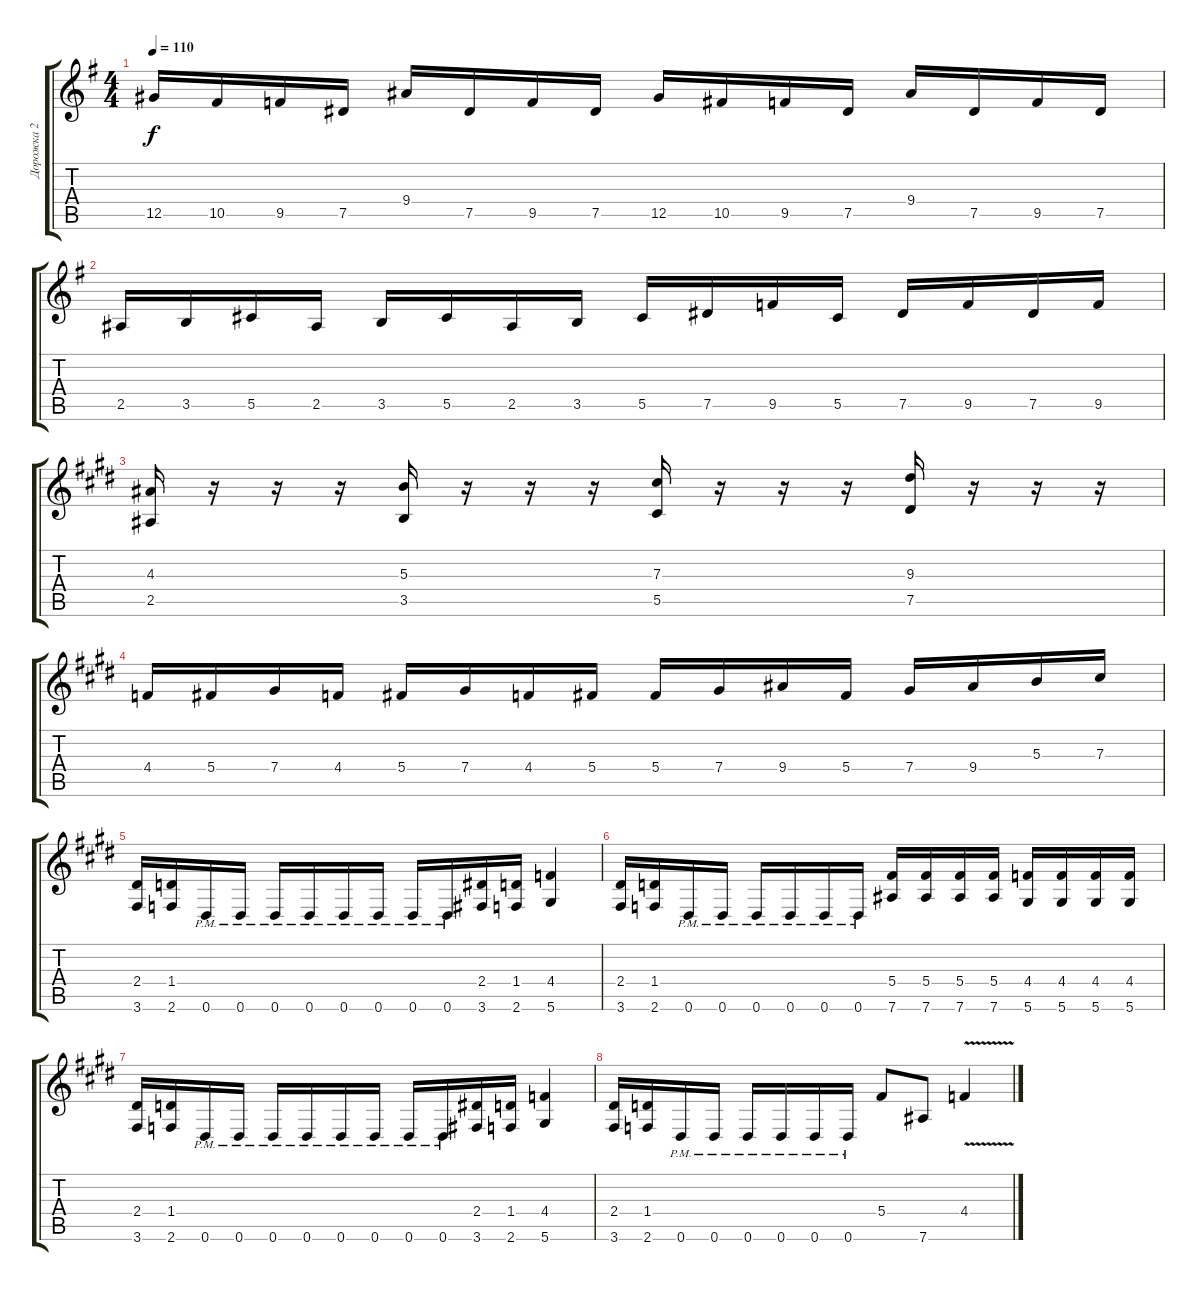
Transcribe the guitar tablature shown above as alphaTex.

\track ("Дорожка 2" "Дорожка 2") {instrument overdrivenguitar}
\staff {score tabs}
\tuning (Eb4 Bb3 Gb3 Db3 Ab2 Eb2) {hide}
\ts (4 4)
\tempo 110
\clef g2
\ks g
12.5.16{dy f} 10.5.16 9.5.16 7.5.16 9.4.16 7.5.16 9.5.16 7.5.16 12.5.16 10.5.16 9.5.16 7.5.16 9.4.16 7.5.16 9.5.16 7.5.16 |
2.5.16 3.5.16 5.5.16 2.5.16 3.5.16 5.5.16 2.5.16 3.5.16 5.5.16 7.5.16 9.5.16 5.5.16 7.5.16 9.5.16 7.5.16 9.5.16 |
\ks e
(4.3 2.5).16 r.16 r.16 r.16 (5.3 3.5).16 r.16 r.16 r.16 (7.3 5.5).16 r.16 r.16 r.16 (9.3 7.5).16 r.16 r.16 r.16 |
4.4.16 5.4.16 7.4.16 4.4.16 5.4.16 7.4.16 4.4.16 5.4.16 5.4.16 7.4.16 9.4.16 5.4.16 7.4.16 9.4.16 5.3.16 7.3.16 |
(2.4 3.6).16 (1.4 2.6).16 0.6{pm}.16 0.6{pm}.16 0.6{pm}.16 0.6{pm}.16 0.6{pm}.16 0.6{pm}.16 0.6{pm}.16 0.6{pm}.16 (2.4 3.6).16 (1.4 2.6).16 (4.4 5.6).4 |
(2.4 3.6).16 (1.4 2.6).16 0.6{pm}.16 0.6{pm}.16 0.6{pm}.16 0.6{pm}.16 0.6{pm}.16 0.6{pm}.16 (5.4 7.6).16 (5.4 7.6).16 (5.4 7.6).16 (5.4 7.6).16 (4.4 5.6).16 (4.4 5.6).16 (4.4 5.6).16 (4.4 5.6).16 |
(2.4 3.6).16 (1.4 2.6).16 0.6{pm}.16 0.6{pm}.16 0.6{pm}.16 0.6{pm}.16 0.6{pm}.16 0.6{pm}.16 0.6{pm}.16 0.6{pm}.16 (2.4 3.6).16 (1.4 2.6).16 (4.4 5.6).4 |
(2.4 3.6).16 (1.4 2.6).16 0.6{pm}.16 0.6{pm}.16 0.6{pm}.16 0.6{pm}.16 0.6{pm}.16 0.6{pm}.16 5.4.8 7.6.8 4.4{v}.4
